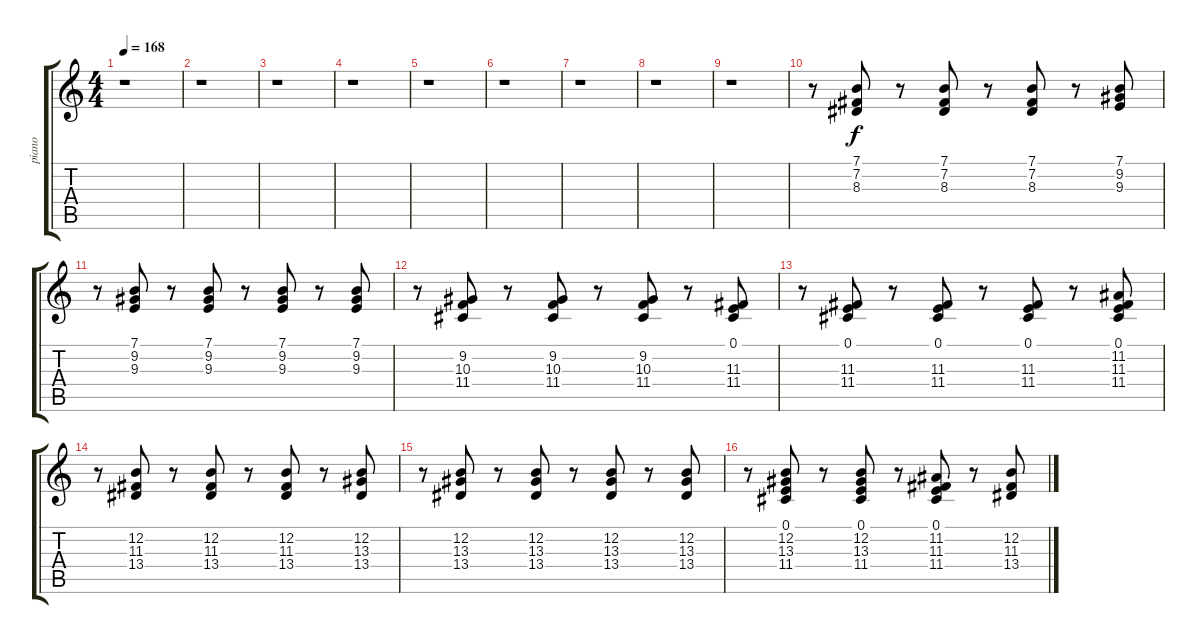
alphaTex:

\track ("piano" "piano") {instrument acousticgrandpiano}
\staff {score tabs}
\tuning (E4 B3 G3 D3 A2 E2) {hide}
\ts (4 4)
\tempo 168
\clef g2
\ks c
r.1{dy f instrument acousticgrandpiano} |
r.1 |
r.1 |
r.1 |
r.1 |
r.1 |
r.1 |
r.1 |
r.1 |
r.8 (7.1 7.2 8.3).8 r.8 (7.1 7.2 8.3).8 r.8 (7.1 7.2 8.3).8 r.8 (7.1 9.2 9.3).8 |
r.8 (7.1 9.2 9.3).8 r.8 (7.1 9.2 9.3).8 r.8 (7.1 9.2 9.3).8 r.8 (7.1 9.2 9.3).8 |
r.8 (9.2 10.3 11.4).8 r.8 (9.2 10.3 11.4).8 r.8 (9.2 10.3 11.4).8 r.8 (0.1 11.3 11.4).8 |
r.8 (0.1 11.3 11.4).8 r.8 (0.1 11.3 11.4).8 r.8 (0.1 11.3 11.4).8 r.8 (0.1 11.2 11.3 11.4).8 |
r.8 (12.2 11.3 13.4).8 r.8 (12.2 11.3 13.4).8 r.8 (12.2 11.3 13.4).8 r.8 (12.2 13.3 13.4).8 |
r.8 (12.2 13.3 13.4).8 r.8 (12.2 13.3 13.4).8 r.8 (12.2 13.3 13.4).8 r.8 (12.2 13.3 13.4).8 |
r.8 (0.1 12.2 13.3 11.4).8 r.8 (0.1 12.2 13.3 11.4).8 r.8 (0.1 11.2 11.3 11.4).8 r.8 (12.2 11.3 13.4).8
